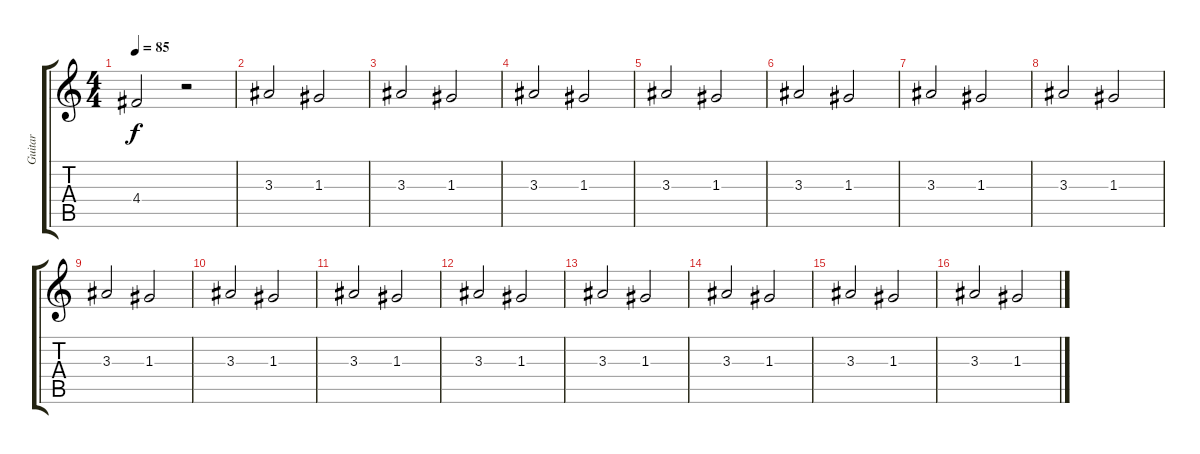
\track ("Guitar" "Guitar") {instrument electricguitarclean}
\staff {score tabs}
\tuning (E4 B3 G3 D3 A2 E2) {hide}
\ts (4 4)
\tempo 85
\clef g2
\ks c
4.4.2{dy f} r.2 |
3.3.2 1.3.2 |
3.3.2 1.3.2 |
3.3.2 1.3.2 |
3.3.2 1.3.2 |
3.3.2 1.3.2 |
3.3.2 1.3.2 |
3.3.2 1.3.2 |
3.3.2 1.3.2 |
3.3.2 1.3.2 |
3.3.2 1.3.2 |
3.3.2 1.3.2 |
3.3.2 1.3.2 |
3.3.2 1.3.2 |
3.3.2 1.3.2 |
3.3.2 1.3.2
